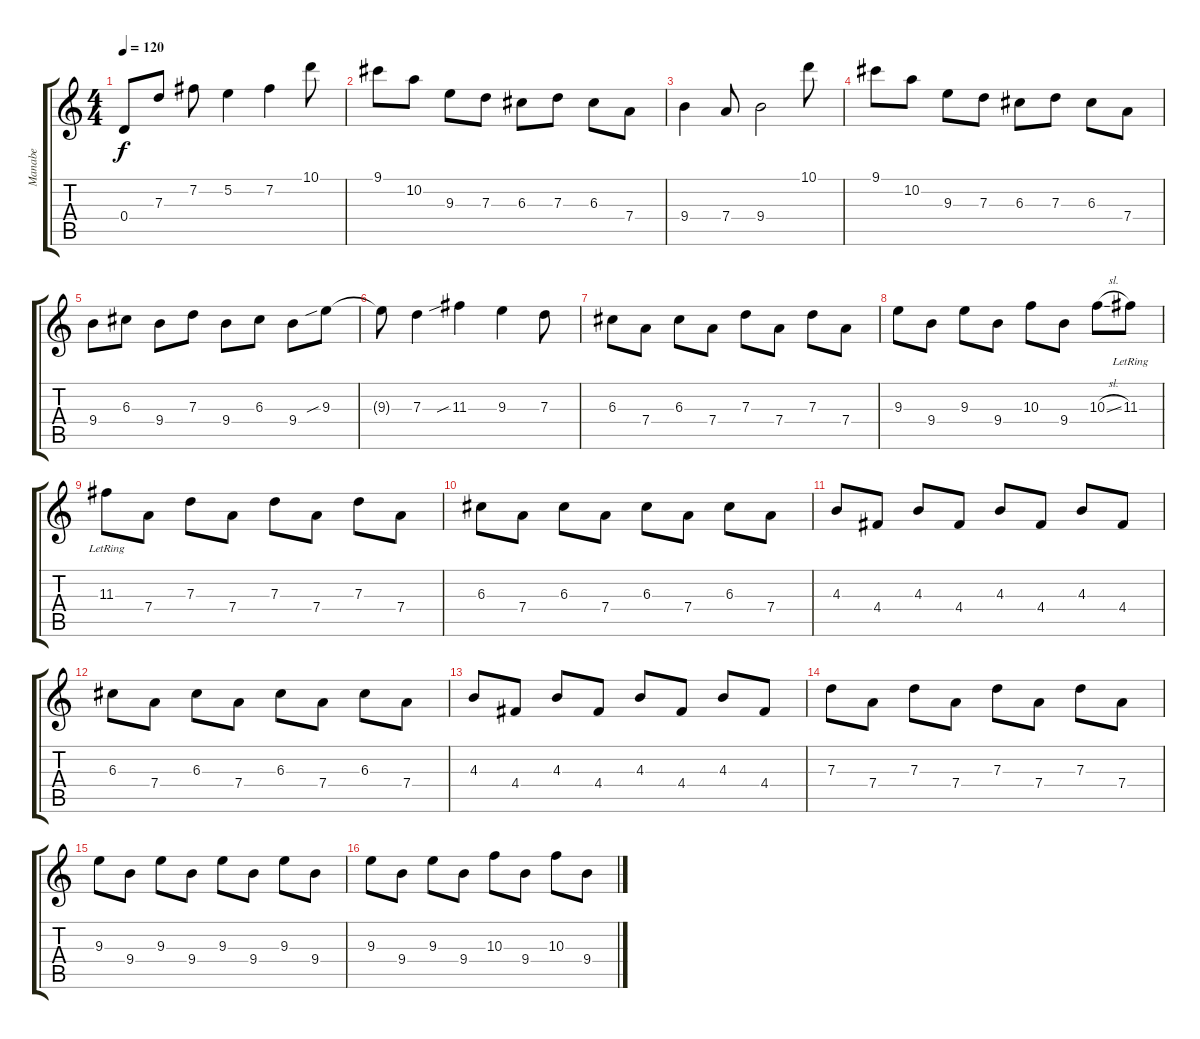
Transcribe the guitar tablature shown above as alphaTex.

\track ("Manabe" "Manabe") {instrument electricguitarjazz}
\staff {score tabs}
\tuning (E4 B3 G3 D3 A2 E2) {hide}
\ts (4 4)
\tempo 120
\clef g2
\ks c
0.4.8{dy f} 7.3.8 7.2.8 5.2.4 7.2.4 10.1.8 |
9.1.8 10.2.8 9.3.8 7.3.8 6.3.8 7.3.8 6.3.8 7.4.8 |
9.4.4 7.4.8 9.4.2 10.1.8 |
9.1.8 10.2.8 9.3.8 7.3.8 6.3.8 7.3.8 6.3.8 7.4.8 |
9.4.8 6.3.8 9.4.8 7.3.8 9.4.8 6.3.8 9.4.8 9.3{sib}.8 |
9.3{t}.8 7.3.4 11.3{sib}.4 9.3.4 7.3.8 |
6.3.8 7.4.8 6.3.8 7.4.8 7.3.8 7.4.8 7.3.8 7.4.8 |
9.3.8 9.4.8 9.3.8 9.4.8 10.3.8 9.4.8 10.3{sl}.8 11.3{lr}.8 |
11.3{lr}.8 7.4.8{instrument electricguitarjazz} 7.3.8 7.4.8 7.3.8 7.4.8 7.3.8 7.4.8 |
6.3.8 7.4.8 6.3.8 7.4.8 6.3.8 7.4.8 6.3.8 7.4.8 |
4.3.8 4.4.8 4.3.8 4.4.8 4.3.8 4.4.8 4.3.8 4.4.8 |
6.3.8 7.4.8 6.3.8 7.4.8 6.3.8 7.4.8 6.3.8 7.4.8 |
4.3.8 4.4.8 4.3.8 4.4.8 4.3.8 4.4.8 4.3.8 4.4.8 |
7.3.8 7.4.8 7.3.8 7.4.8 7.3.8 7.4.8 7.3.8 7.4.8 |
9.3.8 9.4.8 9.3.8 9.4.8 9.3.8 9.4.8 9.3.8 9.4.8 |
9.3.8 9.4.8 9.3.8 9.4.8 10.3.8 9.4.8 10.3.8 9.4.8
